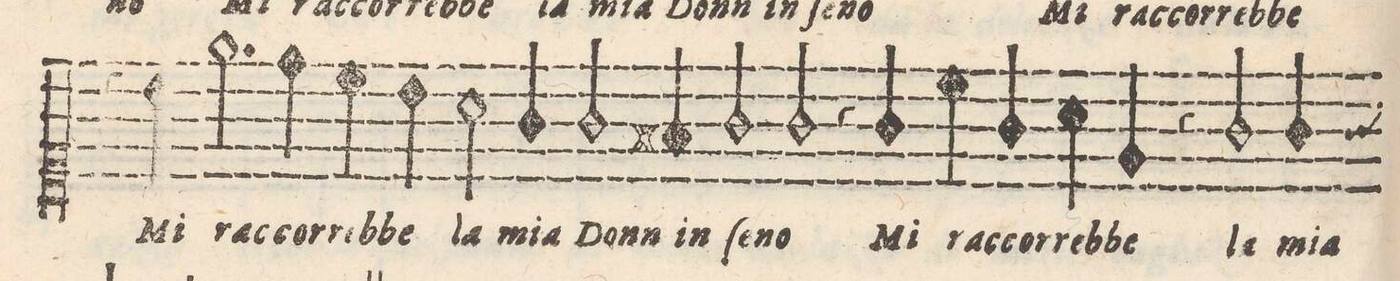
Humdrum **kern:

**kern	**text
*I"CANTO	*
*clefC1	*
*k[]	*
*met(c)	*
*M4/4	*
4b\	Mi
2.ee\	ra-
=55-	=55-
4dd\	-cco-
4cc\	-rre-
4b\	-bbe
=56-	=56-
2a\	la
4g\	mia
2g\	Donn
=57-	=57-
4f#X/	in
2g\	ſe-
=58-	=58-
2g\	-no
4r	.
4g\	Mi
=59-	=59-
4cc\	ra-
4g\	-cce-
4a\	-rre-
4e/	-bbe
=60-	=60-
4r	.
2g\	la
4g\	mia
=61-	=61-
*-	*-
